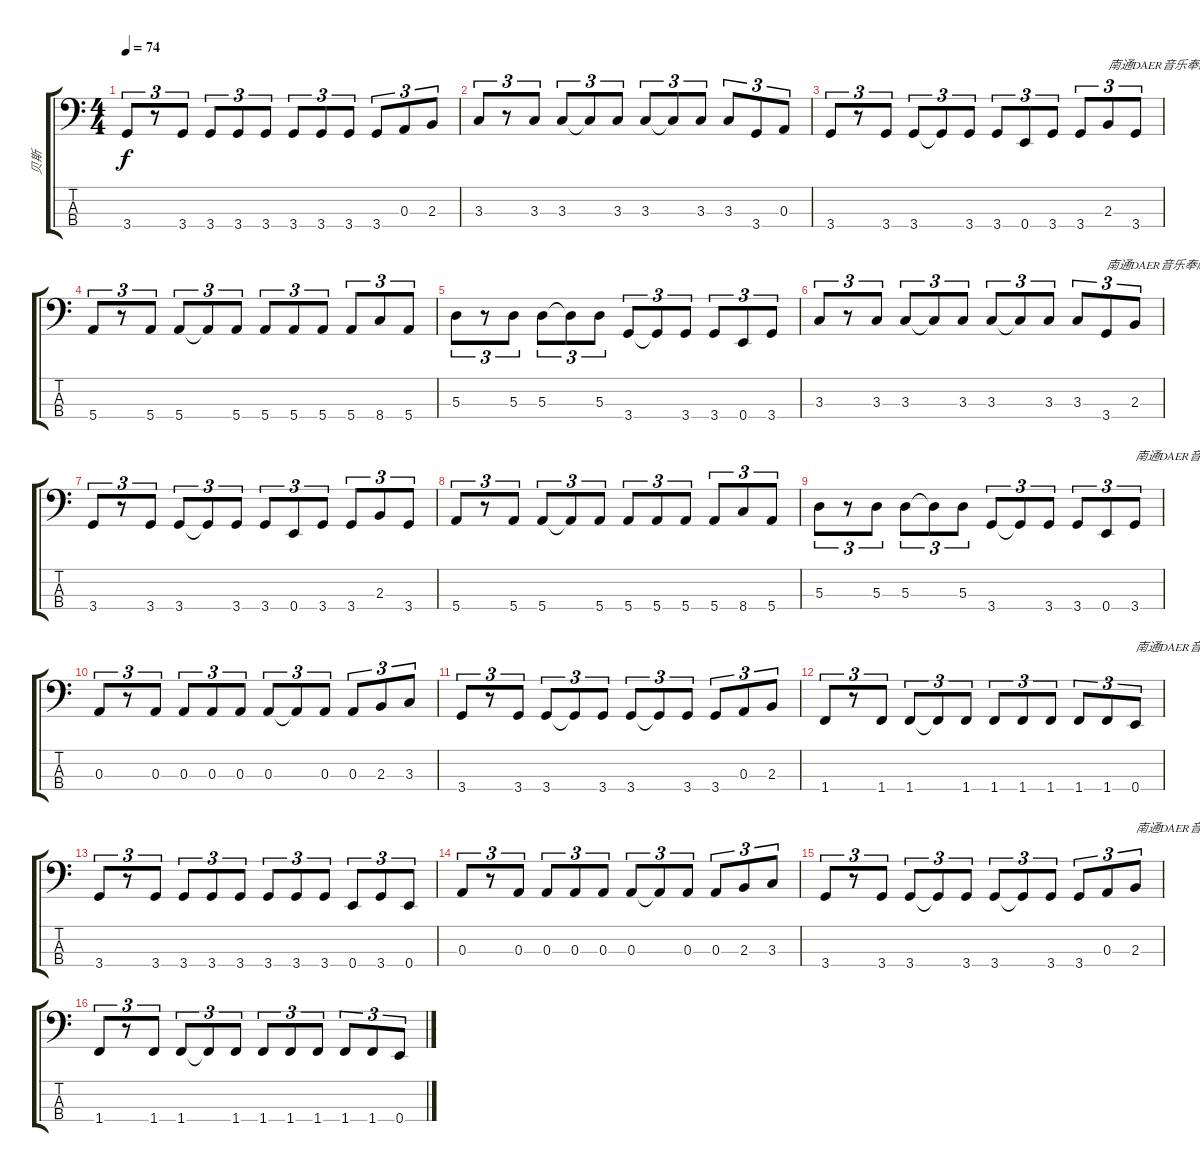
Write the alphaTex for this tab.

\track ("贝斯" "贝斯") {instrument electricbasspick}
\staff {score tabs}
\tuning (G2 D2 A1 E1) {hide}
\ts (4 4)
\tempo 74
\clef f4
\ks c
3.4.8{tu (3 2) dy f} r.8{tu (3 2)} 3.4.8{tu (3 2)} 3.4.8{tu (3 2)} 3.4.8{tu (3 2)} 3.4.8{tu (3 2)} 3.4.8{tu (3 2)} 3.4.8{tu (3 2)} 3.4.8{tu (3 2)} 3.4.8{tu (3 2)} 0.3.8{tu (3 2)} 2.3.8{tu (3 2)} |
3.3.8{tu (3 2)} r.8{tu (3 2)} 3.3.8{tu (3 2)} 3.3.8{tu (3 2)} 3.3{t}.8{tu (3 2)} 3.3.8{tu (3 2)} 3.3.8{tu (3 2)} 3.3{t}.8{tu (3 2)} 3.3.8{tu (3 2)} 3.3.8{tu (3 2)} 3.4.8{tu (3 2)} 0.3.8{tu (3 2)} |
3.4.8{tu (3 2)} r.8{tu (3 2)} 3.4.8{tu (3 2)} 3.4.8{tu (3 2)} 3.4{t}.8{tu (3 2)} 3.4.8{tu (3 2)} 3.4.8{tu (3 2)} 0.4.8{tu (3 2)} 3.4.8{tu (3 2)} 3.4.8{tu (3 2)} 2.3.8{tu (3 2) txt "南通DAER音乐奉献，献给热爱音乐的人们"} 3.4.8{tu (3 2)} |
5.4.8{tu (3 2)} r.8{tu (3 2)} 5.4.8{tu (3 2)} 5.4.8{tu (3 2)} 5.4{t}.8{tu (3 2)} 5.4.8{tu (3 2)} 5.4.8{tu (3 2)} 5.4.8{tu (3 2)} 5.4.8{tu (3 2)} 5.4.8{tu (3 2)} 8.4.8{tu (3 2)} 5.4.8{tu (3 2)} |
5.3.8{tu (3 2)} r.8{tu (3 2)} 5.3.8{tu (3 2)} 5.3.8{tu (3 2)} 5.3{t}.8{tu (3 2)} 5.3.8{tu (3 2)} 3.4.8{tu (3 2)} 3.4{t}.8{tu (3 2)} 3.4.8{tu (3 2)} 3.4.8{tu (3 2)} 0.4.8{tu (3 2)} 3.4.8{tu (3 2)} |
3.3.8{tu (3 2)} r.8{tu (3 2)} 3.3.8{tu (3 2)} 3.3.8{tu (3 2)} 3.3{t}.8{tu (3 2)} 3.3.8{tu (3 2)} 3.3.8{tu (3 2)} 3.3{t}.8{tu (3 2)} 3.3.8{tu (3 2)} 3.3.8{tu (3 2)} 3.4.8{tu (3 2) txt "南通DAER音乐奉献，献给热爱音乐的人们"} 2.3.8{tu (3 2)} |
3.4.8{tu (3 2)} r.8{tu (3 2)} 3.4.8{tu (3 2)} 3.4.8{tu (3 2)} 3.4{t}.8{tu (3 2)} 3.4.8{tu (3 2)} 3.4.8{tu (3 2)} 0.4.8{tu (3 2)} 3.4.8{tu (3 2)} 3.4.8{tu (3 2)} 2.3.8{tu (3 2)} 3.4.8{tu (3 2)} |
5.4.8{tu (3 2)} r.8{tu (3 2)} 5.4.8{tu (3 2)} 5.4.8{tu (3 2)} 5.4{t}.8{tu (3 2)} 5.4.8{tu (3 2)} 5.4.8{tu (3 2)} 5.4.8{tu (3 2)} 5.4.8{tu (3 2)} 5.4.8{tu (3 2)} 8.4.8{tu (3 2)} 5.4.8{tu (3 2)} |
5.3.8{tu (3 2)} r.8{tu (3 2)} 5.3.8{tu (3 2)} 5.3.8{tu (3 2)} 5.3{t}.8{tu (3 2)} 5.3.8{tu (3 2)} 3.4.8{tu (3 2)} 3.4{t}.8{tu (3 2)} 3.4.8{tu (3 2)} 3.4.8{tu (3 2)} 0.4.8{tu (3 2)} 3.4.8{tu (3 2) txt "南通DAER音乐奉献，献给热爱音乐的人们"} |
0.3.8{tu (3 2)} r.8{tu (3 2)} 0.3.8{tu (3 2)} 0.3.8{tu (3 2)} 0.3.8{tu (3 2)} 0.3.8{tu (3 2)} 0.3.8{tu (3 2)} 0.3{t}.8{tu (3 2)} 0.3.8{tu (3 2)} 0.3.8{tu (3 2)} 2.3.8{tu (3 2)} 3.3.8{tu (3 2)} |
3.4.8{tu (3 2)} r.8{tu (3 2)} 3.4.8{tu (3 2)} 3.4.8{tu (3 2)} 3.4{t}.8{tu (3 2)} 3.4.8{tu (3 2)} 3.4.8{tu (3 2)} 3.4{t}.8{tu (3 2)} 3.4.8{tu (3 2)} 3.4.8{tu (3 2)} 0.3.8{tu (3 2)} 2.3.8{tu (3 2)} |
1.4.8{tu (3 2)} r.8{tu (3 2)} 1.4.8{tu (3 2)} 1.4.8{tu (3 2)} 1.4{t}.8{tu (3 2)} 1.4.8{tu (3 2)} 1.4.8{tu (3 2)} 1.4.8{tu (3 2)} 1.4.8{tu (3 2)} 1.4.8{tu (3 2)} 1.4.8{tu (3 2)} 0.4.8{tu (3 2) txt "南通DAER音乐奉献，献给热爱音乐的人们"} |
3.4.8{tu (3 2)} r.8{tu (3 2)} 3.4.8{tu (3 2)} 3.4.8{tu (3 2)} 3.4.8{tu (3 2)} 3.4.8{tu (3 2)} 3.4.8{tu (3 2)} 3.4.8{tu (3 2)} 3.4.8{tu (3 2)} 0.4.8{tu (3 2)} 3.4.8{tu (3 2)} 0.4.8{tu (3 2)} |
0.3.8{tu (3 2)} r.8{tu (3 2)} 0.3.8{tu (3 2)} 0.3.8{tu (3 2)} 0.3.8{tu (3 2)} 0.3.8{tu (3 2)} 0.3.8{tu (3 2)} 0.3{t}.8{tu (3 2)} 0.3.8{tu (3 2)} 0.3.8{tu (3 2)} 2.3.8{tu (3 2)} 3.3.8{tu (3 2)} |
3.4.8{tu (3 2)} r.8{tu (3 2)} 3.4.8{tu (3 2)} 3.4.8{tu (3 2)} 3.4{t}.8{tu (3 2)} 3.4.8{tu (3 2)} 3.4.8{tu (3 2)} 3.4{t}.8{tu (3 2)} 3.4.8{tu (3 2)} 3.4.8{tu (3 2)} 0.3.8{tu (3 2)} 2.3.8{tu (3 2) txt "南通DAER音乐奉献，献给热爱音乐的人们"} |
1.4.8{tu (3 2)} r.8{tu (3 2)} 1.4.8{tu (3 2)} 1.4.8{tu (3 2)} 1.4{t}.8{tu (3 2)} 1.4.8{tu (3 2)} 1.4.8{tu (3 2)} 1.4.8{tu (3 2)} 1.4.8{tu (3 2)} 1.4.8{tu (3 2)} 1.4.8{tu (3 2)} 0.4.8{tu (3 2)}
